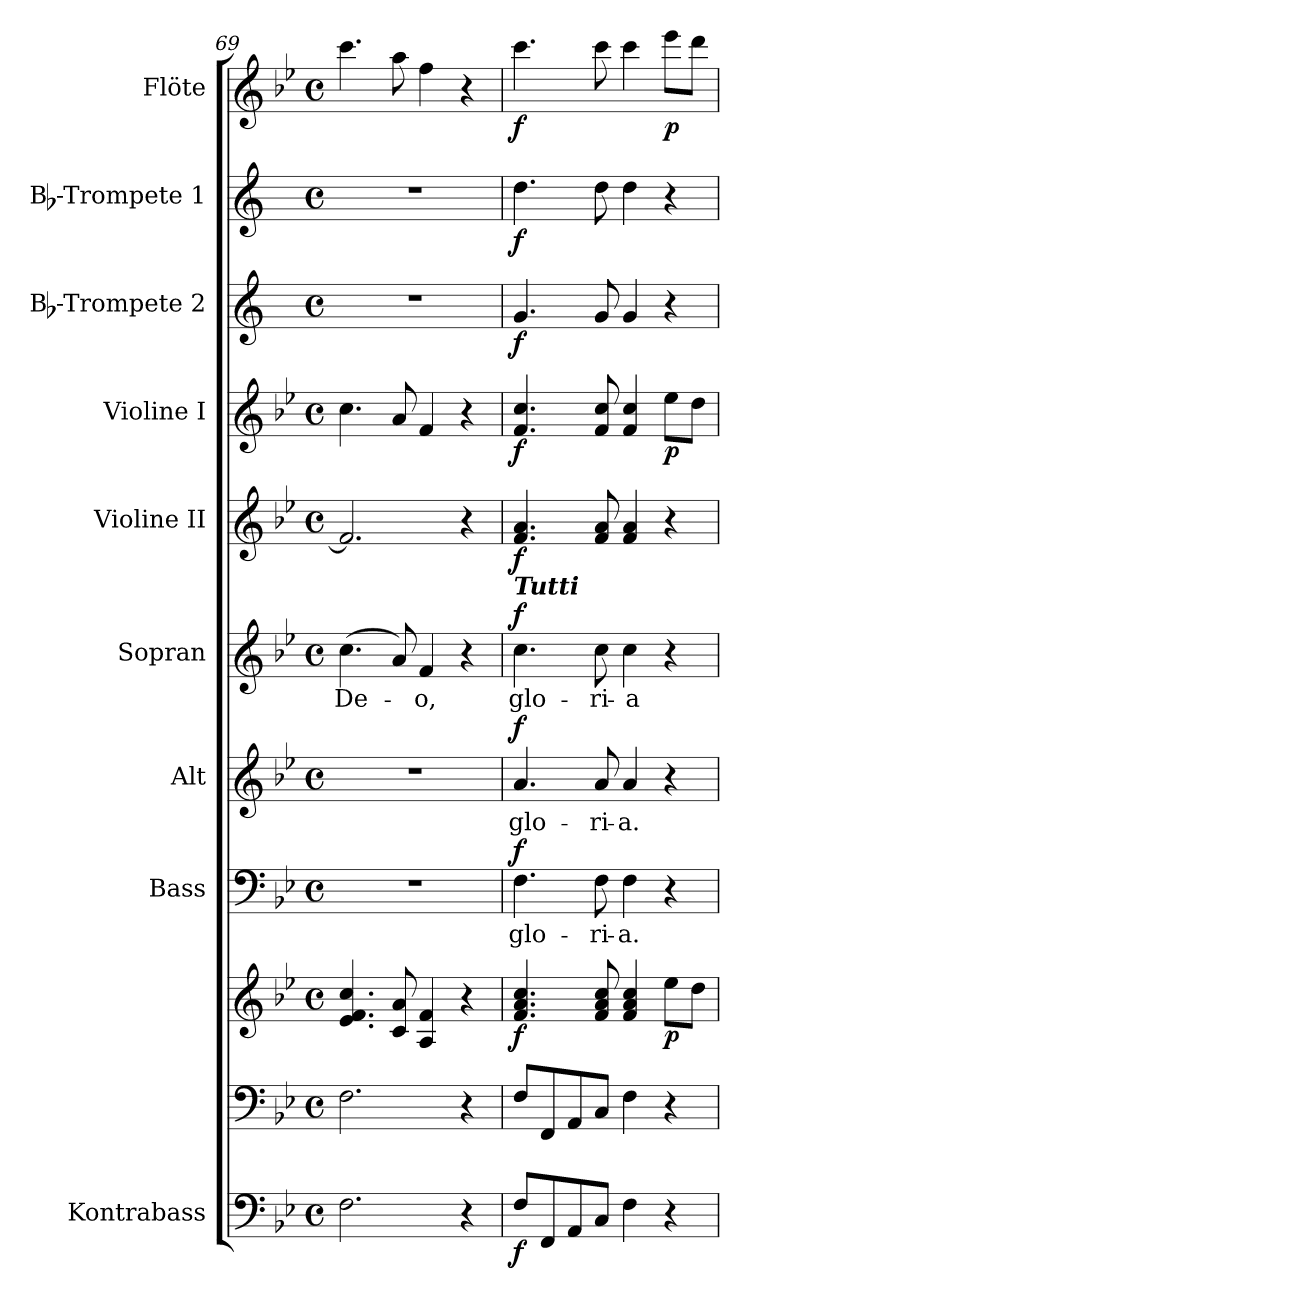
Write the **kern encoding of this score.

**kern	**dynam	**kern	**kern	**dynam	**kern	**text	**dynam	**kern	**text	**dynam	**kern	**text	**dynam	**kern	**dynam	**kern	**dynam	**kern	**dynam	**kern	**dynam	**kern	**dynam
*part10	*part10	*part9	*part9	*part9	*part8	*part8	*part8	*part7	*part7	*part7	*part6	*part6	*part6	*part5	*part5	*part4	*part4	*part3	*part3	*part2	*part2	*part1	*part1
*staff11	*staff11	*staff10	*staff9	*staff9/10	*staff8	*staff8	*staff8	*staff7	*staff7	*staff7	*staff6	*staff6	*staff6	*staff5	*staff5	*staff4	*staff4	*staff3	*staff3	*staff2	*staff2	*staff1	*staff1
*I"Kontrabass	*	*	*	*	*I"Bass	*	*	*I"Alt	*	*	*I"Sopran	*	*	*I"Violine II	*	*I"Violine I	*	*I"Bb-Trompete 2	*	*I"Bb-Trompete 1	*	*I"Flöte	*
*I'Kb.	*	*	*	*	*I'B.	*	*	*I'A.	*	*	*I'S.	*	*	*I'Vl. II	*	*I'Vl. I	*	*I'Bb Trp. 2	*	*I'Bb Trp. 1	*	*I'Fl.	*
*clefF4	*	*clefF4	*clefG2	*	*clefF4	*	*	*clefG2	*	*	*clefG2	*	*	*clefG2	*	*clefG2	*	*clefG2	*	*clefG2	*	*clefG2	*
*ITrd7c12	*	*	*	*	*	*	*	*	*	*	*	*	*	*	*	*	*	*ITrd1c2	*	*ITrd1c2	*	*	*
*k[b-e-]	*	*k[b-e-]	*k[b-e-]	*	*k[b-e-]	*	*	*k[b-e-]	*	*	*k[b-e-]	*	*	*k[b-e-]	*	*k[b-e-]	*	*k[b-e-]	*	*k[b-e-]	*	*k[b-e-]	*
*B-:	*	*B-:	*B-:	*	*B-:	*	*	*B-:	*	*	*B-:	*	*	*B-:	*	*B-:	*	*B-:	*	*B-:	*	*B-:	*
*M4/4	*	*M4/4	*M4/4	*	*M4/4	*	*	*M4/4	*	*	*M4/4	*	*	*M4/4	*	*M4/4	*	*M4/4	*	*M4/4	*	*M4/4	*
*met(c)	*	*met(c)	*met(c)	*	*met(c)	*	*	*met(c)	*	*	*met(c)	*	*	*met(c)	*	*met(c)	*	*met(c)	*	*met(c)	*	*met(c)	*
=69	=69	=69	=69	=69	=69	=69	=69	=69	=69	=69	=69	=69	=69	=69	=69	=69	=69	=69	=69	=69	=69	=69	=69
!	!	!	!	!	!	!	!	!	!	!	!	!LO:LY:b	!	!	!	!	!	!	!	!	!	!	!
2.FF\	.	2.F\	4.e-/ 4.f/ 4.cc/	.	1r	.	.	1r	.	.	(>4.cc\	De-	.	2.f/]	.	4.cc\	.	1r	.	1r	.	4.ccc\	.
.	.	.	8c/ 8a/	.	.	.	.	.	.	.	8a/)	.	.	.	.	8a/	.	.	.	.	.	8aa\	.
!	!	!	!	!	!	!	!	!	!	!	!	!LO:LY:b	!	!	!	!	!	!	!	!	!	!	!
.	.	.	4A/ 4f/	.	.	.	.	.	.	.	4f/	-o,	.	.	.	4f/	.	.	.	.	.	4ff\	.
4r	.	4r	4r	.	.	.	.	.	.	.	4r	.	.	4r	.	4r	.	.	.	.	.	4r	.
=70	=70	=70	=70	=70	=70	=70	=70	=70	=70	=70	=70	=70	=70	=70	=70	=70	=70	=70	=70	=70	=70	=70	=70
!	!	!	!	!	!	!	!	!	!	!	!LO:TX:a:Bi:t=Tutti	!	!	!	!	!	!	!	!	!	!	!	!
!	!LO:DY:b	!	!	!LO:DY:b	!	!LO:LY:b	!LO:DY:a	!	!LO:LY:b	!LO:DY:a	!	!LO:LY:b	!LO:DY:a	!	!LO:DY:b	!	!LO:DY:b	!	!LO:DY:b	!	!LO:DY:b	!	!LO:DY:b
8FF/L	f	8F/L	4.f/ 4.a/ 4.cc/	f	4.F\	glo-	f	4.a/	glo-	f	4.cc\	glo-	f	4.f/ 4.a/	f	4.f/ 4.cc/	f	4.f/	f	4.cc\	f	4.ccc\	f
8FFF/	.	8FF/	.	.	.	.	.	.	.	.	.	.	.	.	.	.	.	.	.	.	.	.	.
8AAA/	.	8AA/	.	.	.	.	.	.	.	.	.	.	.	.	.	.	.	.	.	.	.	.	.
!	!	!	!	!	!	!LO:LY:b	!	!	!LO:LY:b	!	!	!LO:LY:b	!	!	!	!	!	!	!	!	!	!	!
8CC/J	.	8C/J	8f/ 8a/ 8cc/	.	8F\	-ri-	.	8a/	-ri-	.	8cc\	-ri-	.	8f/ 8a/	.	8f/ 8cc/	.	8f/	.	8cc\	.	8ccc\	.
!	!	!	!	!	!	!LO:LY:b	!	!	!LO:LY:b	!	!	!LO:LY:b	!	!	!	!	!	!	!	!	!	!	!
4FF\	.	4F\	4f/ 4a/ 4cc/	.	4F\	-a.	.	4a/	-a.	.	4cc\	-a	.	4f/ 4a/	.	4f/ 4cc/	.	4f/	.	4cc\	.	4ccc\	.
!	!	!	!	!LO:DY:b	!	!	!	!	!	!	!	!	!	!	!	!	!LO:DY:b	!	!	!	!	!	!LO:DY:b
4r	.	4r	8ee-\L	p	4r	.	.	4r	.	.	4r	.	.	4r	.	8ee-\L	p	4r	.	4r	.	8eee-\L	p
.	.	.	8dd\J	.	.	.	.	.	.	.	.	.	.	.	.	8dd\J	.	.	.	.	.	8ddd\J	.
=	=	=	=	=	=	=	=	=	=	=	=	=	=	=	=	=	=	=	=	=	=	=	=
*-	*-	*-	*-	*-	*-	*-	*-	*-	*-	*-	*-	*-	*-	*-	*-	*-	*-	*-	*-	*-	*-	*-	*-
